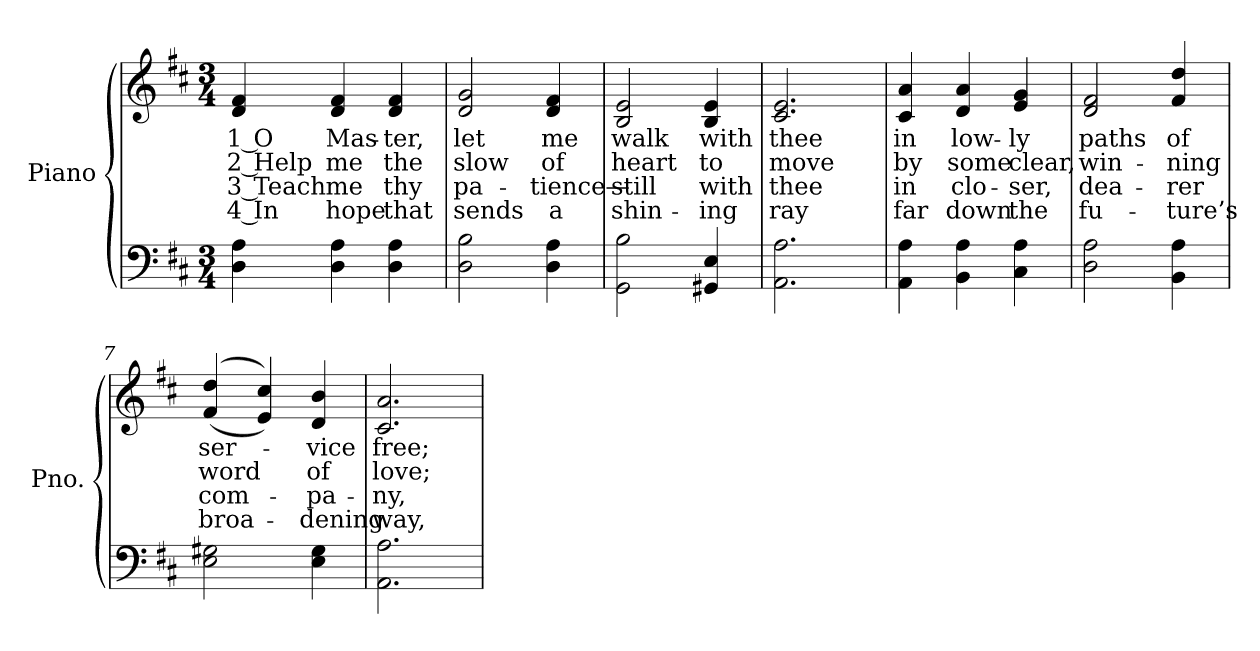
**kern	**kern	**text	**text	**text	**text
*part2	*part1	*part1	*part1	*part1	*part1
*staff2	*staff1	*staff1	*staff1	*staff1	*staff1
*I"Piano	*I"Piano	*	*	*	*
*I'Pno.	*I'Pno.	*	*	*	*
!!LO:PB:g=z
*clefF4	*clefG2	*	*	*	*
*k[f#c#]	*k[f#c#]	*	*	*	*
*D:	*D:	*	*	*	*
*M3/4	*M3/4	*	*	*	*
=1	=1	=1	=1	=1	=1
!	!	!LO:LY:b:color=#000000	!LO:LY:b:color=#000000	!LO:LY:b:color=#000000	!LO:LY:b:color=#000000
4Di\ 4Ai	4di/ 4f#i	1 O	2 Help	3 Teach	4 In
!	!	!LO:LY:b:color=#000000	!LO:LY:b:color=#000000	!LO:LY:b:color=#000000	!LO:LY:b:color=#000000
4Di\ 4Ai	4di/ 4f#i	Mas-	me	me	hope
!	!	!LO:LY:b:color=#000000	!LO:LY:b:color=#000000	!LO:LY:b:color=#000000	!LO:LY:b:color=#000000
4Di\ 4Ai	4di/ 4f#i	-ter,	the	thy	that
=2	=2	=2	=2	=2	=2
!	!	!LO:LY:b:color=#000000	!LO:LY:b:color=#000000	!LO:LY:b:color=#000000	!LO:LY:b:color=#000000
2Di\ 2Bi	2di/ 2gi	let	slow	pa-	-sends
!	!	!LO:LY:b:color=#000000	!LO:LY:b:color=#000000	!LO:LY:b:color=#000000	!LO:LY:b:color=#000000
4Di\ 4Ai	4di/ 4f#i	me	of	tience—	a
=3	=3	=3	=3	=3	=3
!	!	!LO:LY:b:color=#000000	!LO:LY:b:color=#000000	!LO:LY:b:color=#000000	!LO:LY:b:color=#000000
2GGi\ 2Bi	2Bi/ 2ei	walk	heart	still	shin-
!	!	!LO:LY:b:color=#000000	!LO:LY:b:color=#000000	!LO:LY:b:color=#000000	!LO:LY:b:color=#000000
4GG#Xi/ 4Ei	4Bi/ 4ei	with	to	-with	ing
=4	=4	=4	=4	=4	=4
!	!	!LO:LY:b:color=#000000	!LO:LY:b:color=#000000	!LO:LY:b:color=#000000	!LO:LY:b:color=#000000
2.AAi\ 2.Ai	2.c#i/ 2.ei	thee	move	thee	ray
=5	=5	=5	=5	=5	=5
!	!	!LO:LY:b:color=#000000	!LO:LY:b:color=#000000	!LO:LY:b:color=#000000	!LO:LY:b:color=#000000
4AAi\ 4Ai	4c#i/ 4ai	in	by	in	far
!	!	!LO:LY:b:color=#000000	!LO:LY:b:color=#000000	!LO:LY:b:color=#000000	!LO:LY:b:color=#000000
4BBi\ 4Ai	4di/ 4ai	low-	some	clo-	-down
!	!	!LO:LY:b:color=#000000	!LO:LY:b:color=#000000	!LO:LY:b:color=#000000	!LO:LY:b:color=#000000
4C#i\ 4Ai	4ei/ 4gi	-ly	clear,	ser,	the
!!LO:LB:g=z
=6	=6	=6	=6	=6	=6
!	!	!LO:LY:b:color=#000000	!LO:LY:b:color=#000000	!LO:LY:b:color=#000000	!LO:LY:b:color=#000000
2Di\ 2Ai	2di/ 2f#i	paths	win-	dea-	-fu-
!	!	!LO:LY:b:color=#000000	!LO:LY:b:color=#000000	!LO:LY:b:color=#000000	!LO:LY:b:color=#000000
4BBi\ 4Ai	4f#i/ 4ddi	of	-ning	-rer	ture’s
=7	=7	=7	=7	=7	=7
!	!	!LO:LY:b:color=#000000	!LO:LY:b:color=#000000	!LO:LY:b:color=#000000	!LO:LY:b:color=#000000
2Ei\ 2G#Xi	((4f#i/ 4ddi	ser-	word	com-	-broa-
.	4ei/ 4cc#i))	.	.	.	.
!	!	!LO:LY:b:color=#000000	!LO:LY:b:color=#000000	!LO:LY:b:color=#000000	!LO:LY:b:color=#000000
4Ei\ 4G#i	4di/ 4bi	-vice	of	-pa-	-dening
=8	=8	=8	=8	=8	=8
!	!	!LO:LY:b:color=#000000	!LO:LY:b:color=#000000	!LO:LY:b:color=#000000	!LO:LY:b:color=#000000
2.AAi\ 2.Ai	2.c#i/ 2.ai	free;	love;	ny,	way,
=	=	=	=	=	=
*-	*-	*-	*-	*-	*-
